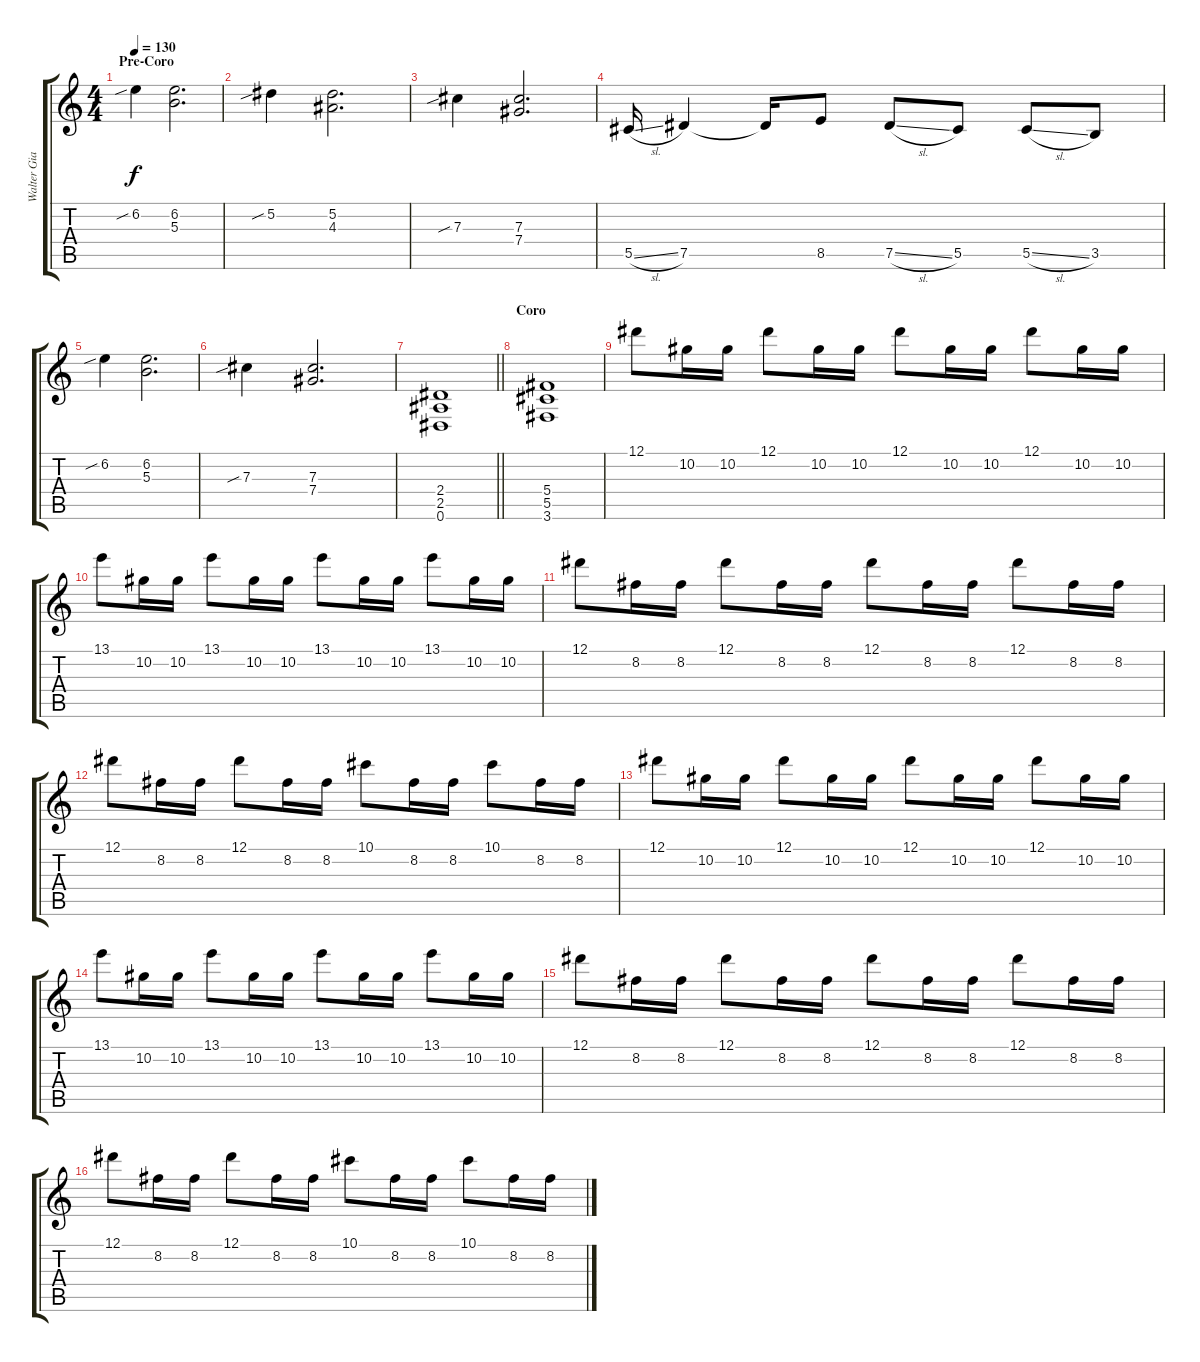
\track ("Walter Giardino" "Walter Gia") {instrument distortionguitar}
\staff {score tabs}
\tuning (Eb4 Bb3 Gb3 Db3 Ab2 Eb2) {hide}
\ts (4 4)
\section ("" "Pre-Coro")
\tempo 130
\clef g2
\ks c
6.2{sib}.4{dy f} (6.2 5.3).2{d} |
5.2{sib}.4 (5.2 4.3).2{d} |
7.3{sib}.4 (7.3 7.4).2{d} |
5.5{sl}.16 7.5.4 7.5{t}.16 8.5.8 7.5{sl}.8 5.5.8 5.5{sl}.8 3.5.8 |
6.2{sib}.4 (6.2 5.3).2{d} |
7.3{sib}.4 (7.3 7.4).2{d} |
\barLineRight lightlight
(2.4 2.5 0.6).1 |
\section ("" "Coro")
(5.4 5.5 3.6).1 |
12.1.8 10.2.16 10.2.16 12.1.8 10.2.16 10.2.16 12.1.8 10.2.16 10.2.16 12.1.8 10.2.16 10.2.16 |
13.1.8 10.2.16 10.2.16 13.1.8 10.2.16 10.2.16 13.1.8 10.2.16 10.2.16 13.1.8 10.2.16 10.2.16 |
12.1.8 8.2.16 8.2.16 12.1.8 8.2.16 8.2.16 12.1.8 8.2.16 8.2.16 12.1.8 8.2.16 8.2.16 |
12.1.8 8.2.16 8.2.16 12.1.8 8.2.16 8.2.16 10.1.8 8.2.16 8.2.16 10.1.8 8.2.16 8.2.16 |
12.1.8 10.2.16 10.2.16 12.1.8 10.2.16 10.2.16 12.1.8 10.2.16 10.2.16 12.1.8 10.2.16 10.2.16 |
13.1.8 10.2.16 10.2.16 13.1.8 10.2.16 10.2.16 13.1.8 10.2.16 10.2.16 13.1.8 10.2.16 10.2.16 |
12.1.8 8.2.16 8.2.16 12.1.8 8.2.16 8.2.16 12.1.8 8.2.16 8.2.16 12.1.8 8.2.16 8.2.16 |
12.1.8 8.2.16 8.2.16 12.1.8 8.2.16 8.2.16 10.1.8 8.2.16 8.2.16 10.1.8 8.2.16 8.2.16
